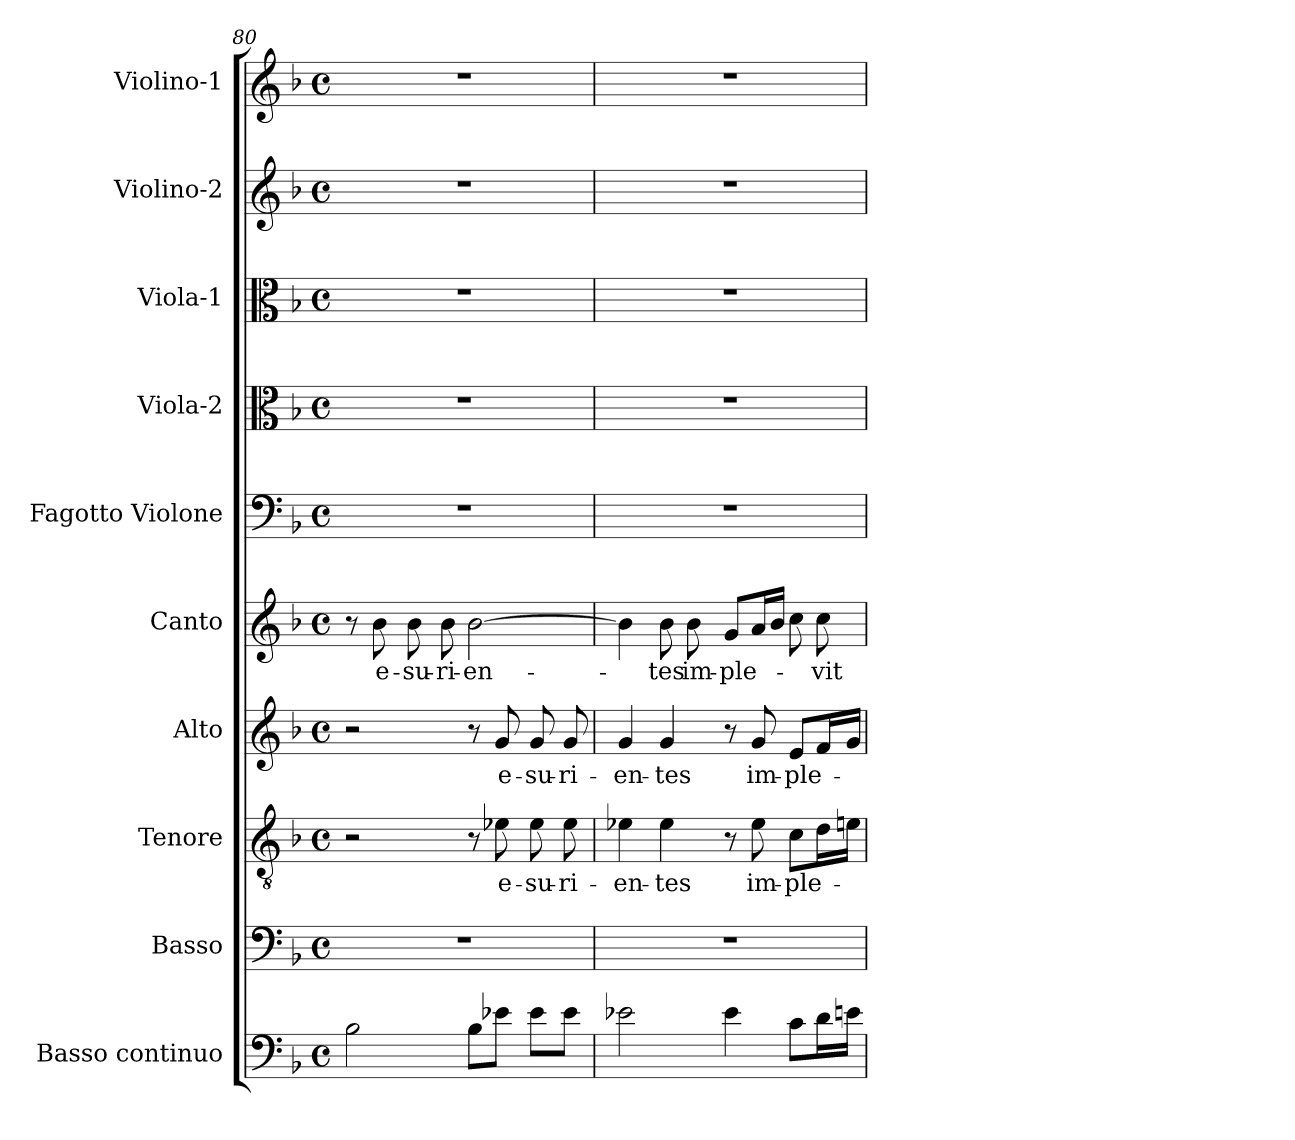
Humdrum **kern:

**kern	**kern	**kern	**text	**kern	**text	**kern	**text	**kern	**kern	**kern	**kern	**kern
*part10	*part9	*part8	*part8	*part7	*part7	*part6	*part6	*part5	*part4	*part3	*part2	*part1
*staff10	*staff9	*staff8	*staff8	*staff7	*staff7	*staff6	*staff6	*staff5	*staff4	*staff3	*staff2	*staff1
*I"Basso continuo	*I"Basso	*I"Tenore	*	*I"Alto	*	*I"Canto	*	*I"Fagotto Violone	*I"Viola-2	*I"Viola-1	*I"Violino-2	*I"Violino-1
*clefF4	*clefF4	*clefGv2	*	*clefG2	*	*clefG2	*	*clefF4	*clefC3	*clefC3	*clefG2	*clefG2
*k[b-]	*k[b-]	*k[b-]	*	*k[b-]	*	*k[b-]	*	*k[b-]	*k[b-]	*k[b-]	*k[b-]	*k[b-]
*F:	*F:	*F:	*	*F:	*	*F:	*	*F:	*F:	*F:	*F:	*F:
*M4/4	*M4/4	*M4/4	*	*M4/4	*	*M4/4	*	*M4/4	*M4/4	*M4/4	*M4/4	*M4/4
*met(c)	*met(c)	*met(c)	*	*met(c)	*	*met(c)	*	*met(c)	*met(c)	*met(c)	*met(c)	*met(c)
=80	=80	=80	=80	=80	=80	=80	=80	=80	=80	=80	=80	=80
2B-\	1r	2r	.	2r	.	8r	.	1r	1r	1r	1r	1r
!	!	!	!	!	!	!	!LO:LY:b	!	!	!	!	!
.	.	.	.	.	.	8b-\	e-	.	.	.	.	.
!	!	!	!	!	!	!	!LO:LY:b	!	!	!	!	!
.	.	.	.	.	.	8b-\	-su-	.	.	.	.	.
!	!	!	!	!	!	!	!LO:LY:b	!	!	!	!	!
.	.	.	.	.	.	8b-\	-ri-	.	.	.	.	.
!	!	!	!	!	!	!	!LO:LY:b	!	!	!	!	!
8B-\L	.	8r	.	8r	.	[2b-\	-en-	.	.	.	.	.
!	!	!	!LO:LY:b	!	!	!	!	!	!	!	!	!
!	!	!	!	!	!LO:LY:b	!	!	!	!	!	!	!
8e-X\J	.	8e-X\	e-	8g/	e-	.	.	.	.	.	.	.
!	!	!	!LO:LY:b	!	!	!	!	!	!	!	!	!
!	!	!	!	!	!LO:LY:b	!	!	!	!	!	!	!
8e-\L	.	8e-\	-su-	8g/	-su-	.	.	.	.	.	.	.
!	!	!	!LO:LY:b	!	!	!	!	!	!	!	!	!
!	!	!	!	!	!LO:LY:b	!	!	!	!	!	!	!
8e-\J	.	8e-\	-ri-	8g/	-ri-	.	.	.	.	.	.	.
=81	=81	=81	=81	=81	=81	=81	=81	=81	=81	=81	=81	=81
!	!	!	!LO:LY:b	!	!	!	!	!	!	!	!	!
!	!	!	!	!	!LO:LY:b	!	!	!	!	!	!	!
2e-X\	1r	4e-X\	-en-	4g/	-en-	4b-\]	.	1r	1r	1r	1r	1r
!	!	!	!LO:LY:b	!	!	!	!	!	!	!	!	!
!	!	!	!	!	!LO:LY:b	!	!	!	!	!	!	!
!	!	!	!	!	!	!	!LO:LY:b	!	!	!	!	!
.	.	4e-\	-tes	4g/	-tes	8b-\	-tes	.	.	.	.	.
!	!	!	!	!	!	!	!LO:LY:b	!	!	!	!	!
.	.	.	.	.	.	8b-\	im-	.	.	.	.	.
!	!	!	!	!	!	!	!LO:LY:b	!	!	!	!	!
4e-\	.	8r	.	8r	.	8g/L	-ple-	.	.	.	.	.
!	!	!	!LO:LY:b	!	!	!	!	!	!	!	!	!
!	!	!	!	!	!LO:LY:b	!	!	!	!	!	!	!
.	.	8e-\	im-	8g/	im-	16a/L	.	.	.	.	.	.
.	.	.	.	.	.	16b-/JJ	.	.	.	.	.	.
!	!	!	!LO:LY:b	!	!	!	!	!	!	!	!	!
!	!	!	!	!	!LO:LY:b	!	!	!	!	!	!	!
8c\L	.	8c\L	-ple-	8e/L	-ple-	8cc\	.	.	.	.	.	.
!	!	!	!	!	!	!	!LO:LY:b	!	!	!	!	!
16d\L	.	16d\L	.	16f/L	.	8cc\	-vit	.	.	.	.	.
16en\JJ	.	16en\JJ	.	16g/JJ	.	.	.	.	.	.	.	.
=	=	=	=	=	=	=	=	=	=	=	=	=
*-	*-	*-	*-	*-	*-	*-	*-	*-	*-	*-	*-	*-
